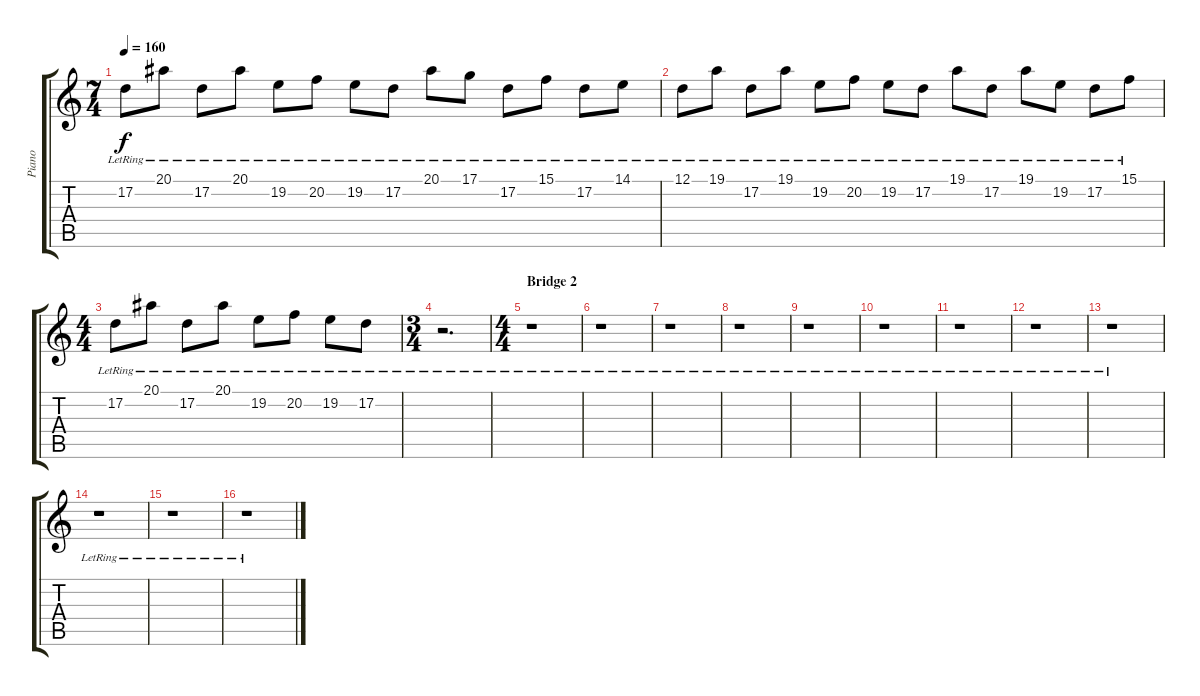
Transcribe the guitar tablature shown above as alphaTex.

\track ("Piano" "Piano") {instrument acousticgrandpiano}
\staff {score tabs}
\tuning (D4 A3 F3 C3 G2 D2) {hide}
\ts (7 4)
\tempo 160
\clef g2
\ks c
17.2{lr}.8{dy f} 20.1{lr}.8 17.2{lr}.8 20.1{lr}.8 19.2{lr}.8 20.2{lr}.8 19.2{lr}.8 17.2{lr}.8 20.1{lr}.8 17.1{lr}.8 17.2{lr}.8 15.1{lr}.8 17.2{lr}.8 14.1{lr}.8 |
12.1{lr}.8 19.1{lr}.8 17.2{lr}.8 19.1{lr}.8 19.2{lr}.8 20.2{lr}.8 19.2{lr}.8 17.2{lr}.8 19.1{lr}.8 17.2{lr}.8 19.1{lr}.8 19.2{lr}.8 17.2{lr}.8 15.1{lr}.8 |
\ts (4 4)
17.2{lr}.8 20.1{lr}.8 17.2{lr}.8 20.1{lr}.8 19.2{lr}.8 20.2{lr}.8 19.2{lr}.8 17.2{lr}.8 |
\ts (3 4)
r.2{d} |
\ts (4 4)
\section ("" "Bridge 2")
r.1 |
r.1 |
r.1 |
r.1 |
r.1 |
r.1 |
r.1 |
r.1 |
r.1 |
r.1 |
r.1 |
r.1
